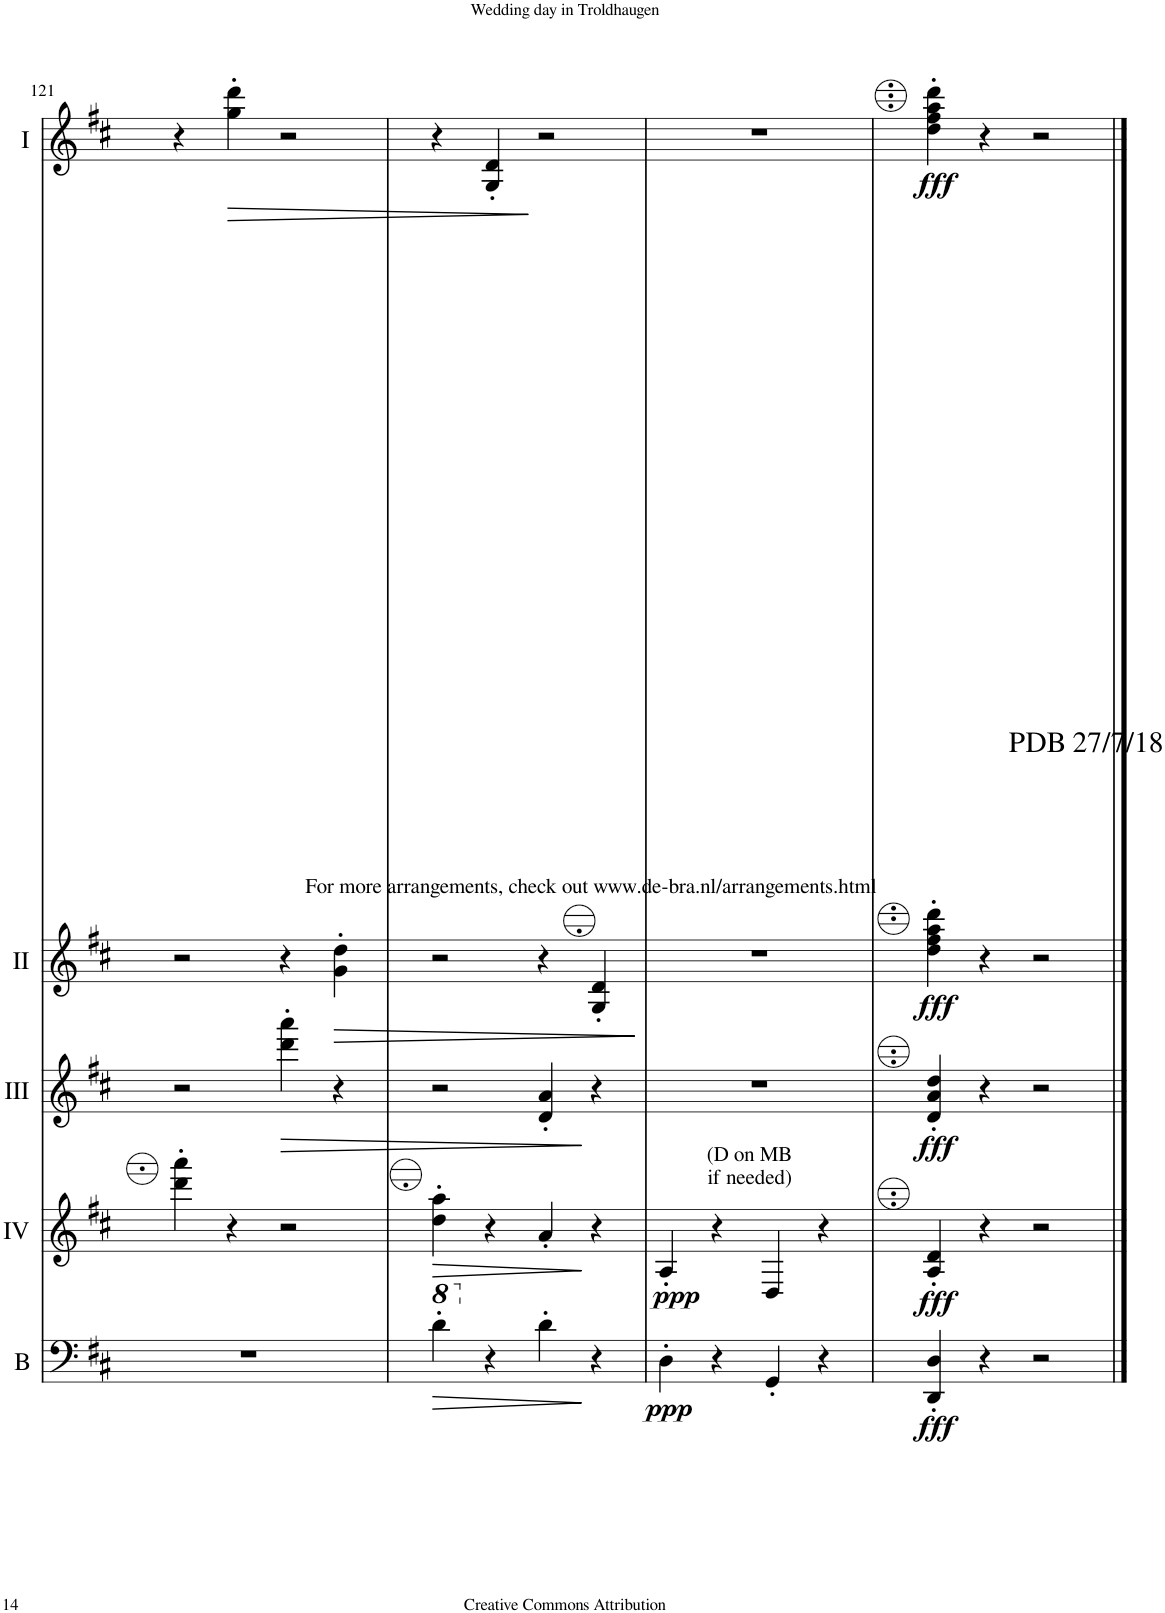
**kern	**dynam	**kern	**dynam	**kern	**dynam	**kern	**dynam	**kern	**dynam
*part5	*part5	*part4	*part4	*part3	*part3	*part2	*part2	*part1	*part1
*staff5	*staff5	*staff4	*staff4	*staff3	*staff3	*staff2	*staff2	*staff1	*staff1
*I"Bass	*	*I"Acc. 4	*	*I"Acc. 3	*	*I"Acc. 2	*	*I"Acc. 1	*
*I'B	*	*	*	*	*	*	*	*	*
!!LO:PB:g=z
*clefF4	*	*clefG2	*	*clefG2	*	*clefG2	*	*clefG2	*
*Trd7c12	*	*Trd7c12	*	*Trd7c12	*	*	*	*	*
*k[f#c#]	*	*k[f#c#]	*	*k[f#c#]	*	*k[f#c#]	*	*k[f#c#]	*
*M4/4	*	*M4/4	*	*M4/4	*	*M4/4	*	*M4/4	*
*met(c)	*	*met(c)	*	*met(c)	*	*met(c)	*	*met(c)	*
=121	=121	=121	=121	=121	=121	=121	=121	=121	=121
1r	.	4ddd\' 4aaa\'	.	2r	.	2r	.	4r	.
!	!	!	!	!	!	!	!	!	!LO:HP:b
.	.	4r	.	.	.	.	.	4gg\' 4ddd\'	>
!	!	!	!	!	!LO:HP:b	!	!	!	!
.	.	2r	.	4ddd\' 4aaa\'	>	4r	.	2r	.
!	!	!	!	!	!	!	!LO:HP:b	!	!
.	.	.	.	4r	.	4g\' 4dd\'	>	.	.
=122	=122	=122	=122	=122	=122	=122	=122	=122	=122
*8va	*	*	*	*	*	*	*	*	*
!	!LO:HP:b	!	!LO:HP:b	!	!	!	!	!	!
4dd'\	>	4dd\' 4aa\'	>	2r	.	2r	.	4r	.
4r	.	4r	.	.	.	.	.	4G/' 4d/'	.
*X8va	*	*	*	*	*	*	*	*	*
4d'\	.	4a'/	.	4d/' 4a/'	.	4r	.	2r	]
4r	]	4r	]	4r	]	4G/' 4d/'	.	.	.
.	.	.	.	.	.	.	]	.	.
=123	=123	=123	=123	=123	=123	=123	=123	=123	=123
!	!LO:DY:b	!	!LO:DY:b	!	!	!	!	!	!
4D'\	ppp	4A'/	ppp	1r	.	1r	.	1r	.
4r	.	4r	.	.	.	.	.	.	.
!	!	!LO:TX:a:t=(D on MB	!	!	!	!	!	!	!
!	!	!LO:TX:a:t=if needed)	!	!	!	!	!	!	!
4GG'/	.	4D/	.	.	.	.	.	.	.
4r	.	4r	.	.	.	.	.	.	.
=124	=124	=124	=124	=124	=124	=124	=124	=124	=124
!	!	!	!	!	!	!	!	!LO:TX:b:t=PDB 27/7/18	!
!	!	!	!	!	!	!	!	!LO:TX:b:t=For more arrangements, check out www.de-bra.nl/arrangements.html	!
!	!LO:DY:b	!	!LO:DY:b	!	!LO:DY:b	!	!LO:DY:b	!	!LO:DY:b
4DD/' 4D/'	fff	4A/' 4d/'	fff	4d/' 4a/' 4dd/'	fff	4dd\' 4ff#\' 4aa\' 4ddd\'	fff	4dd\' 4ff#\' 4aa\' 4ddd\'	fff
4r	.	4r	.	4r	.	4r	.	4r	.
2r	.	2r	.	2r	.	2r	.	2r	.
==	==	==	==	==	==	==	==	==	==
*-	*-	*-	*-	*-	*-	*-	*-	*-	*-
